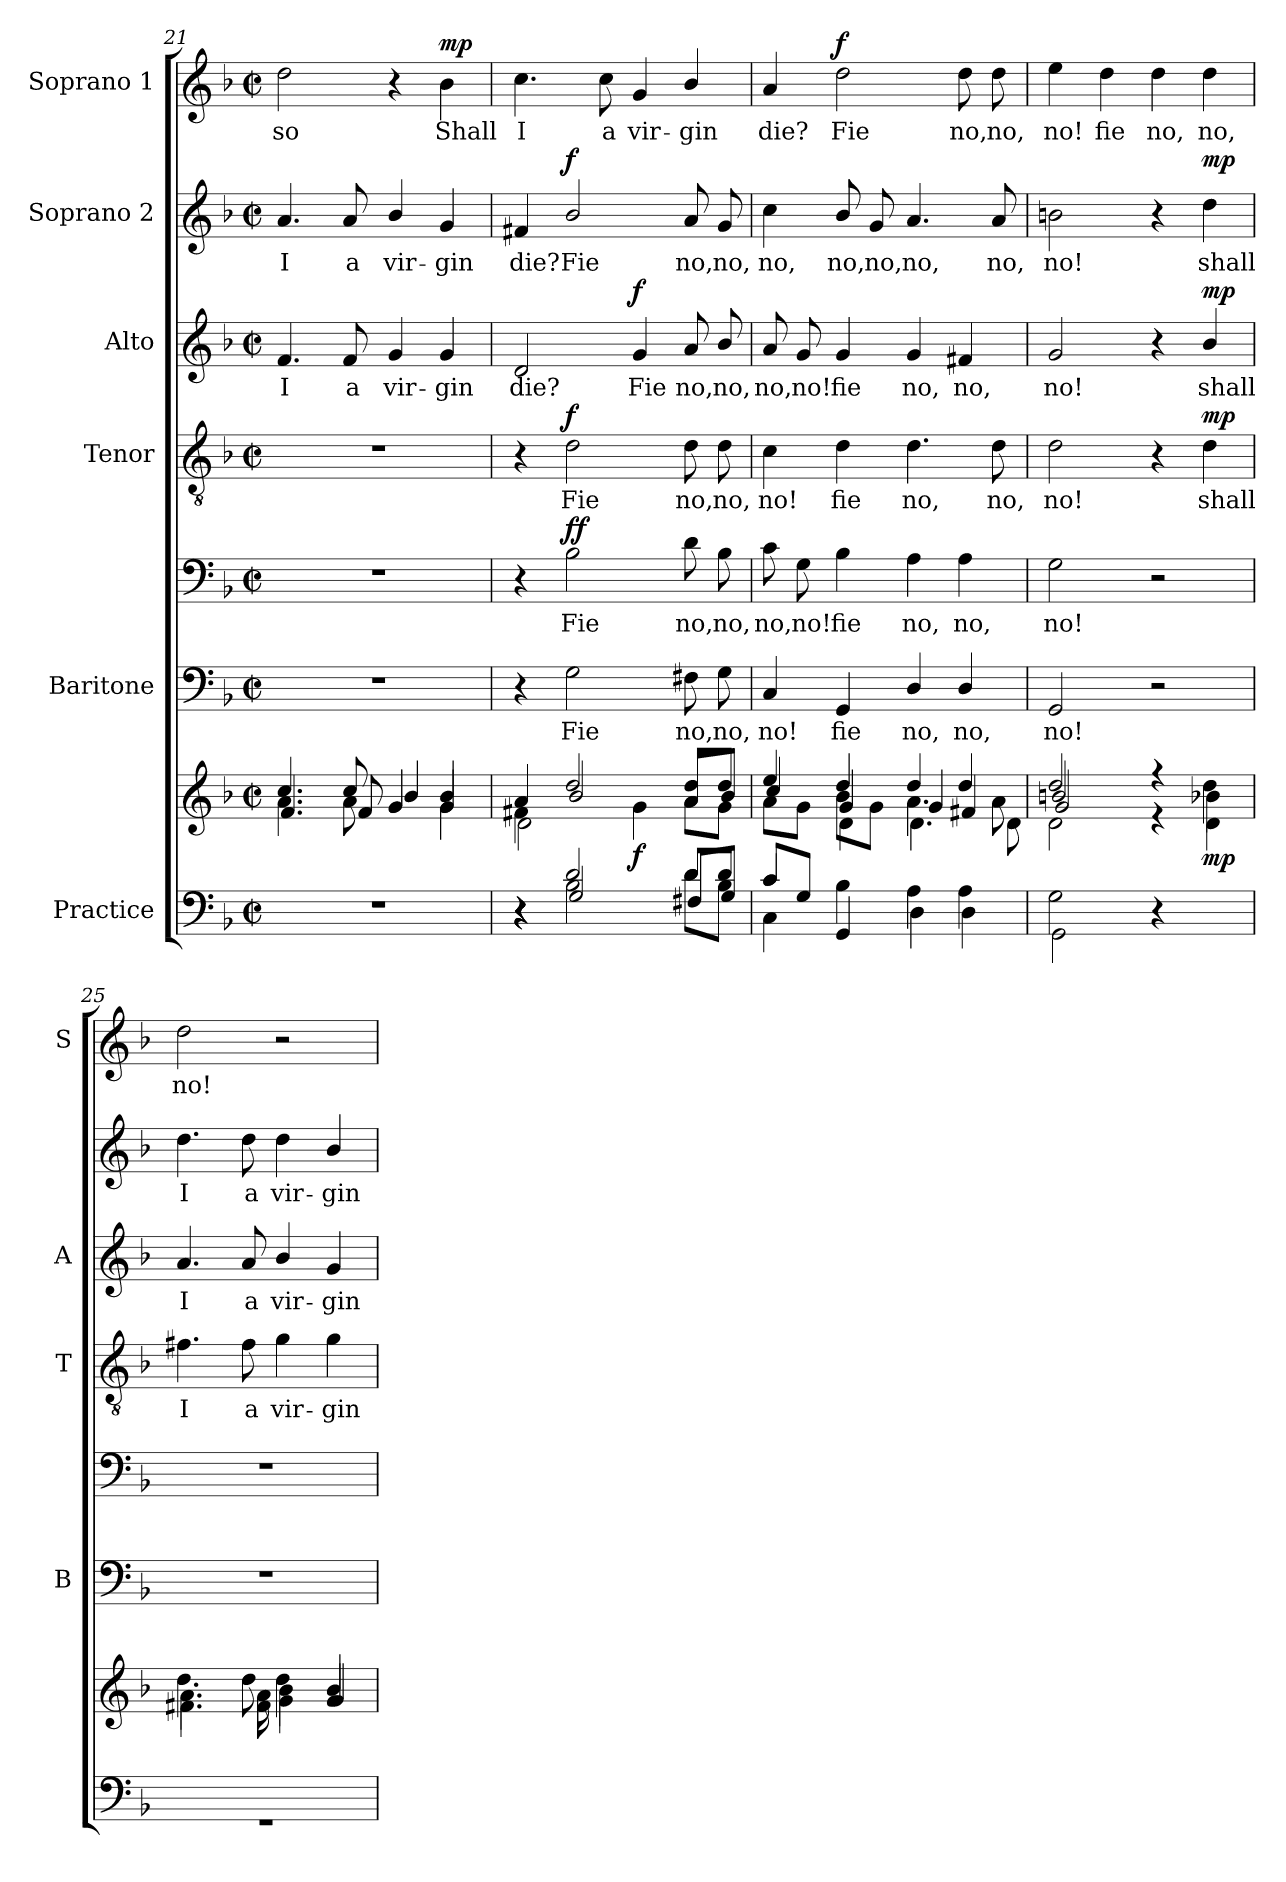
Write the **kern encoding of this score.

**kern	**kern	**dynam	**kern	**text	**kern	**text	**dynam	**kern	**text	**dynam	**kern	**text	**dynam	**kern	**text	**dynam	**kern	**text	**dynam
*part6	*part6	*part6	*part5	*part5	*part5	*part5	*part5	*part4	*part4	*part4	*part3	*part3	*part3	*part2	*part2	*part2	*part1	*part1	*part1
*staff8	*staff7	*staff7/8	*staff6	*staff6	*staff5	*staff5	*staff5/6	*staff4	*staff4	*staff4	*staff3	*staff3	*staff3	*staff2	*staff2	*staff2	*staff1	*staff1	*staff1
*I"Practice	*	*	*I"Baritone	*	*	*	*	*I"Tenor	*	*	*I"Alto	*	*	*I"Soprano 2	*	*	*I"Soprano 1	*	*
*	*	*	*I'B	*	*	*	*	*I'T	*	*	*I'A	*	*	*	*	*	*I'S	*	*
!!LO:LB:g=z
*clefF4	*clefG2	*	*clefF4	*	*clefF4	*	*	*clefGv2	*	*	*clefG2	*	*	*clefG2	*	*	*clefG2	*	*
*k[b-]	*k[b-]	*	*k[b-]	*	*k[b-]	*	*	*k[b-]	*	*	*k[b-]	*	*	*k[b-]	*	*	*k[b-]	*	*
*F:	*F:	*	*F:	*	*F:	*	*	*F:	*	*	*F:	*	*	*F:	*	*	*F:	*	*
*M2/2	*M2/2	*	*M2/2	*	*M2/2	*	*	*M2/2	*	*	*M2/2	*	*	*M2/2	*	*	*M2/2	*	*
*met(c|)	*met(c|)	*	*met(c|)	*	*met(c|)	*	*	*met(c|)	*	*	*met(c|)	*	*	*met(c|)	*	*	*met(c|)	*	*
=21	=21	=21	=21	=21	=21	=21	=21	=21	=21	=21	=21	=21	=21	=21	=21	=21	=21	=21	=21
*^	*^	*	*	*	*	*	*	*	*	*	*	*	*	*	*	*	*	*	*
*	*^	*	*^	*	*	*	*	*	*	*	*	*	*	*	*	*	*	*	*	*	*
!	!	!	!	!	!	!	!	!	!	!	!	!	!	!	!	!LO:LY:b	!	!	!LO:LY:b	!	!	!LO:LY:b	!
1r	1r	1r	4.cc/	4.a	4.f	.	1r	.	1r	.	.	1r	.	.	4.f	I	.	4.a	I	.	2dd	so	.
!	!	!	!	!	!	!	!	!	!	!	!	!	!	!	!	!LO:LY:b	!	!	!LO:LY:b	!	!	!	!
.	.	.	8cc/	8a	8f	.	.	.	.	.	.	.	.	.	8f	a	.	8a	a	.	.	.	.
!	!	!	!	!	!	!	!	!	!	!	!	!	!	!	!	!LO:LY:b	!	!	!LO:LY:b	!	!	!	!
.	.	.	4g	4b-/	4g	.	.	.	.	.	.	.	.	.	4g	vir-	.	4b-/	vir-	.	4r	.	.
!	!	!	!	!	!	!	!	!	!	!	!	!	!	!	!	!LO:LY:b	!	!	!LO:LY:b	!	!	!LO:LY:b	!LO:DY:b
.	.	.	4b-/	4g	4g	.	.	.	.	.	.	.	.	.	4g	-gin	.	4g	-gin	.	4b-	Shall	mp
=22	=22	=22	=22	=22	=22	=22	=22	=22	=22	=22	=22	=22	=22	=22	=22	=22	=22	=22	=22	=22	=22	=22	=22
!	!	!	!	!	!	!	!	!	!	!	!	!	!	!	!	!LO:LY:b	!	!	!LO:LY:b	!	!	!LO:LY:b	!
4r	4r	4r	4a	4f#X	2d\	.	4r	.	4r	.	.	4r	.	.	2d	die?	.	4f#X	die?	.	4.cc	I	.
!	!	!	!	!	!	!	!	!LO:LY:b	!	!LO:LY:b	!LO:DY:b=2	!	!LO:LY:b	!	!	!	!	!	!LO:LY:b	!	!	!	!
!	!	!	!	!	!	!	!	!	!	!	!LO:DY:n=1:b	!	!	!LO:DY:b	!	!	!	!	!	!LO:DY:b	!	!	!
2d	2B-	2G	2dd/	2b-/	.	.	2G	Fie	2B-	Fie	f f	2d	Fie	f	.	.	.	2b-/	Fie	f	.	.	.
!	!	!	!	!	!	!	!	!	!	!	!	!	!	!	!	!	!	!	!	!	!	!LO:LY:b	!
.	.	.	.	.	.	.	.	.	.	.	.	.	.	.	.	.	.	.	.	.	8cc	a	.
!	!	!	!	!	!	!LO:DY:b	!	!	!	!	!	!	!	!	!	!LO:LY:b	!LO:DY:b	!	!	!	!	!LO:LY:b	!
.	.	.	.	.	4g\	f	.	.	.	.	.	.	.	.	4g	Fie	f	.	.	.	4g	vir-	.
!	!	!	!	!	!	!	!	!LO:LY:b	!	!LO:LY:b	!	!	!LO:LY:b	!	!	!LO:LY:b	!	!	!LO:LY:b	!	!	!LO:LY:b	!
8dL	8dL	8F#XL	8dd/L	8aL	8aL	.	8F#X	no,	8d	no,	.	8d	no,	.	8a	no,	.	8a	no,	.	4b-/	-gin	.
!	!	!	!	!	!	!	!	!LO:LY:b	!	!LO:LY:b	!	!	!LO:LY:b	!	!	!LO:LY:b	!	!	!LO:LY:b	!	!	!	!
8dJ	8B-J	8GJ	8dd/J	8gJ	8b-/J	.	8G	no,	8B-	no,	.	8d	no,	.	8b-/	no,	.	8g	no,	.	.	.	.
=23	=23	=23	=23	=23	=23	=23	=23	=23	=23	=23	=23	=23	=23	=23	=23	=23	=23	=23	=23	=23	=23	=23	=23
*	*	*	*	*	*^	*	*	*	*	*	*	*	*	*	*	*	*	*	*	*	*	*	*
!	!	!	!	!	!	!	!	!	!LO:LY:b	!	!LO:LY:b	!	!	!LO:LY:b	!	!	!LO:LY:b	!	!	!LO:LY:b	!	!	!LO:LY:b	!
4c	8c/L	4C\	4ee/	4cc/	8a\L	4ryy	.	4C	no!	8c	no,	.	4c	no!	.	8a	no,	.	4cc	no,	.	4a	die?	.
!	!	!	!	!	!	!	!	!	!	!	!LO:LY:b	!	!	!	!	!	!LO:LY:b	!	!	!	!	!	!	!
.	8G/J	.	.	.	8g\J	.	.	.	.	8G	no!	.	.	.	.	8g	no!	.	.	.	.	.	.	.
!	!	!	!	!	!	!	!	!	!LO:LY:b	!	!LO:LY:b	!	!	!LO:LY:b	!	!	!LO:LY:b	!	!	!LO:LY:b	!	!	!LO:LY:b	!LO:DY:b
2.ryy	4B-	4GG	4dd/	8b-\L	4g/	4d	.	4GG	fie	4B-	fie	.	4d	fie	.	4g	fie	.	8b-/	no,	.	2dd	Fie	f
!	!	!	!	!	!	!	!	!	!	!	!	!	!	!	!	!	!	!	!	!LO:LY:b	!	!	!	!
.	.	.	.	8g\J	.	.	.	.	.	.	.	.	.	.	.	.	.	.	8g	no,	.	.	.	.
!	!	!	!	!	!	!	!	!	!LO:LY:b	!	!LO:LY:b	!	!	!LO:LY:b	!	!	!LO:LY:b	!	!	!LO:LY:b	!	!	!	!
.	4A	4D\	4dd/	4.a\	4g	4.d\	.	4D/	no,	4A	no,	.	4.d	no,	.	4g	no,	.	4.a	no,	.	.	.	.
!	!	!	!	!	!	!	!	!	!LO:LY:b	!	!LO:LY:b	!	!	!	!	!	!LO:LY:b	!	!	!	!	!	!LO:LY:b	!
.	4A	4D\	4dd/	.	4f#X	.	.	4D/	no,	4A	no,	.	.	.	.	4f#X	no,	.	.	.	.	8dd	no,	.
!	!	!	!	!	!	!	!	!	!	!	!	!	!	!LO:LY:b	!	!	!	!	!	!LO:LY:b	!	!	!LO:LY:b	!
.	.	.	.	8a\	.	8d\	.	.	.	.	.	.	8d	no,	.	.	.	.	8a	no,	.	8dd	no,	.
=24	=24	=24	=24	=24	=24	=24	=24	=24	=24	=24	=24	=24	=24	=24	=24	=24	=24	=24	=24	=24	=24	=24	=24	=24
!	!	!	!	!	!	!	!	!	!LO:LY:b	!	!LO:LY:b	!	!	!LO:LY:b	!	!	!LO:LY:b	!	!	!LO:LY:b	!	!	!LO:LY:b	!
2ryy	2G	2GG\	2dd/	2bn/	2g	2d	.	2GG	no!	2G	no!	.	2d	no!	.	2g	no!	.	2bn	no!	.	4ee	no!	.
!	!	!	!	!	!	!	!	!	!	!	!	!	!	!	!	!	!	!	!	!	!	!	!LO:LY:b	!
.	.	.	.	.	.	.	.	.	.	.	.	.	.	.	.	.	.	.	.	.	.	4dd	fie	.
!	!	!	!	!	!	!	!	!	!	!	!	!	!	!	!	!	!	!	!	!	!	!	!LO:LY:b	!
4r	2ryy	2ryy	2ryy	4r	4r	4ryy	.	2r	.	2r	.	.	4r	.	.	4r	.	.	4r	.	.	4dd	no,	.
!	!	!	!	!	!	!	!LO:DY:b	!	!	!	!	!	!	!LO:LY:b	!LO:DY:b	!	!LO:LY:b	!LO:DY:b	!	!LO:LY:b	!LO:DY:b	!	!LO:LY:b	!
4ryy	.	.	.	4dd	4b-\	4d\	mp	.	.	.	.	.	4d	shall	mp	4b-/	shall	mp	4dd	shall	mp	4dd	no,	.
*	*v	*v	*	*	*	*	*	*	*	*	*	*	*	*	*	*	*	*	*	*	*	*	*	*
=25	=25	=25	=25	=25	=25	=25	=25	=25	=25	=25	=25	=25	=25	=25	=25	=25	=25	=25	=25	=25	=25	=25	=25
!	!	!	!	!	!	!	!	!	!	!	!	!	!LO:LY:b	!	!	!LO:LY:b	!	!	!LO:LY:b	!	!	!LO:LY:b	!
1ryy	1r	1ryy	4.dd	4.a\	4.f#X\	.	1r	.	1r	.	.	4.f#X	I	.	4.a	I	.	4.dd	I	.	2dd	no!	.
!	!	!	!	!	!	!	!	!	!	!	!	!	!LO:LY:b	!	!	!LO:LY:b	!	!	!LO:LY:b	!	!	!	!
.	.	.	8dd	8a\	8f#\	.	.	.	.	.	.	8f#	a	.	8a	a	.	8dd	a	.	.	.	.
!	!	!	!	!	!	!	!	!	!	!	!	!	!LO:LY:b	!	!	!LO:LY:b	!	!	!LO:LY:b	!	!	!	!
.	.	.	4dd	4b-\	4g\	.	.	.	.	.	.	4g	vir-	.	4b-/	vir-	.	4dd	vir-	.	2r	.	.
!	!	!	!	!	!	!	!	!	!	!	!	!	!LO:LY:b	!	!	!LO:LY:b	!	!	!LO:LY:b	!	!	!	!
.	.	.	4b-/	4g	4g/	.	.	.	.	.	.	4g	-gin	.	4g	-gin	.	4b-/	-gin	.	.	.	.
*v	*v	*	*	*	*	*	*	*	*	*	*	*	*	*	*	*	*	*	*	*	*	*	*
*	*v	*v	*v	*v	*	*	*	*	*	*	*	*	*	*	*	*	*	*	*	*	*	*
=	=	=	=	=	=	=	=	=	=	=	=	=	=	=	=	=	=	=	=
*-	*-	*-	*-	*-	*-	*-	*-	*-	*-	*-	*-	*-	*-	*-	*-	*-	*-	*-	*-
